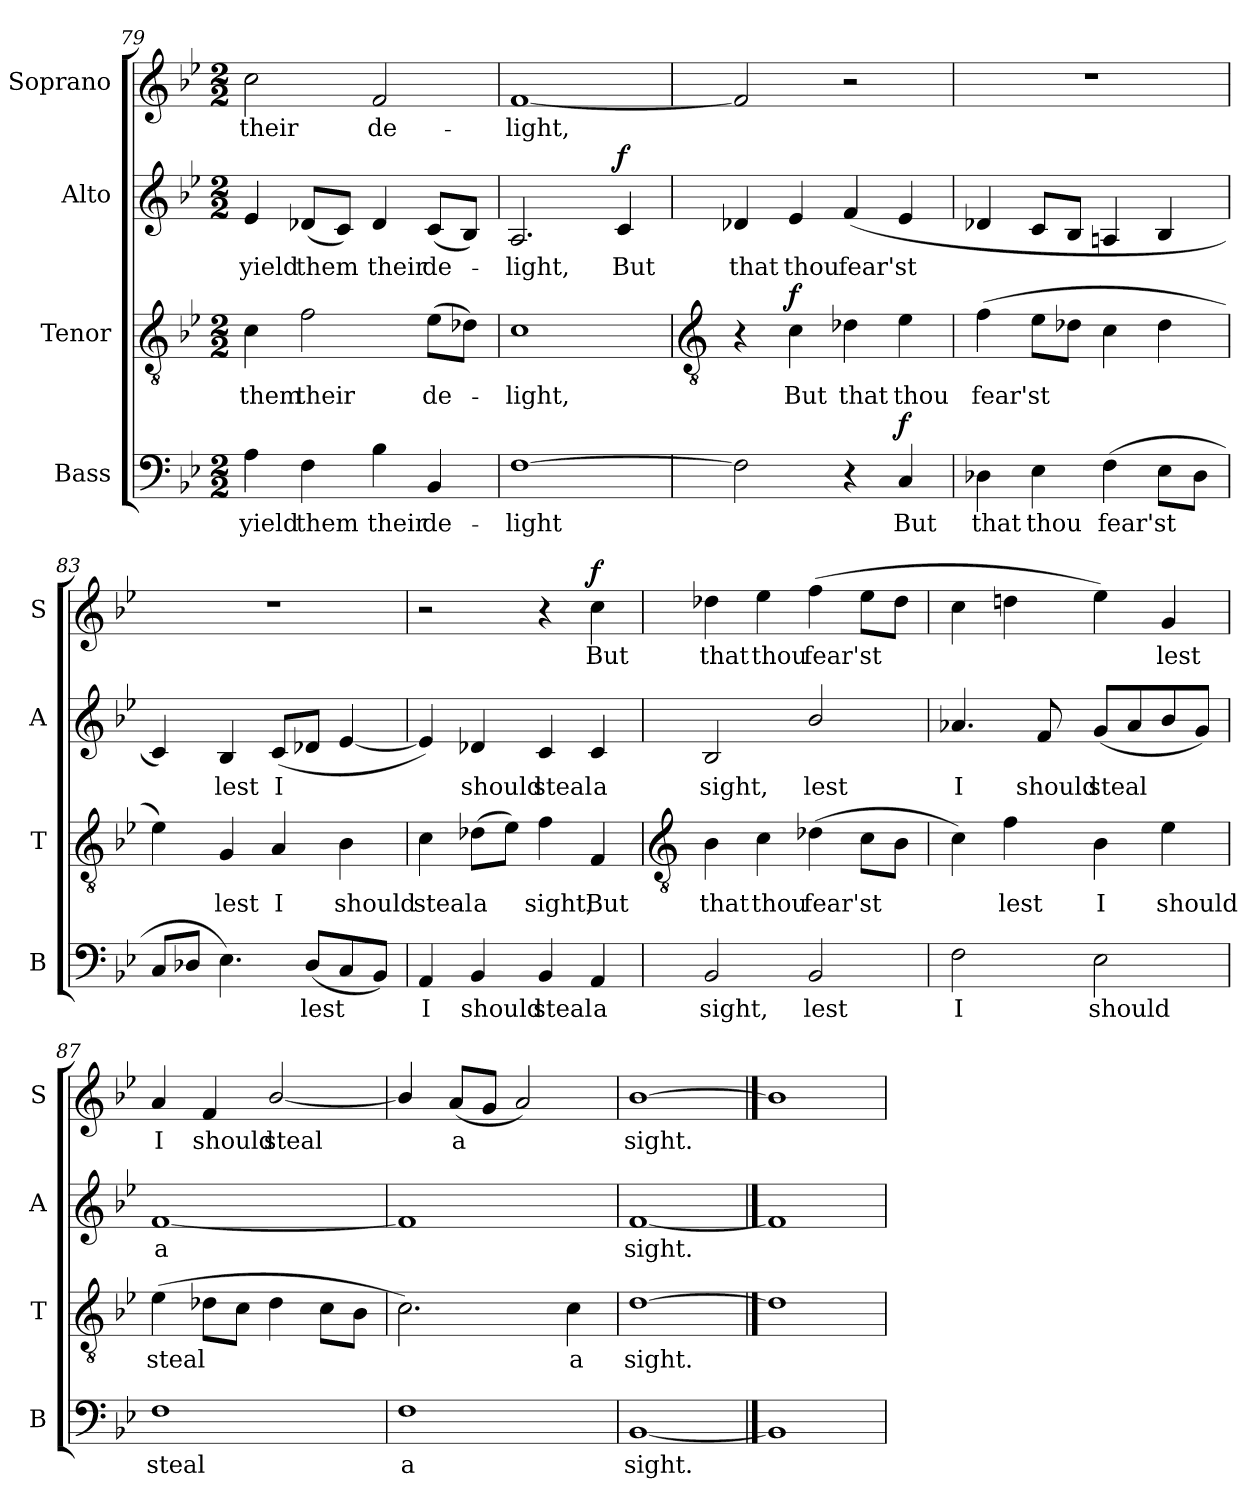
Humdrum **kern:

**kern	**text	**dynam	**kern	**text	**dynam	**kern	**text	**dynam	**kern	**text	**dynam
*part4	*part4	*part4	*part3	*part3	*part3	*part2	*part2	*part2	*part1	*part1	*part1
*staff4	*staff4	*staff4	*staff3	*staff3	*staff3	*staff2	*staff2	*staff2	*staff1	*staff1	*staff1
*I"Bass	*	*	*I"Tenor	*	*	*I"Alto	*	*	*I"Soprano	*	*
*I'B	*	*	*I'T	*	*	*I'A	*	*	*I'S	*	*
*clefF4	*	*	*clefGv2	*	*	*clefG2	*	*	*clefG2	*	*
*k[b-e-]	*	*	*k[b-e-]	*	*	*k[b-e-]	*	*	*k[b-e-]	*	*
*B-:	*	*	*B-:	*	*	*B-:	*	*	*B-:	*	*
*M2/2	*	*	*M2/2	*	*	*M2/2	*	*	*M2/2	*	*
=79	=79	=79	=79	=79	=79	=79	=79	=79	=79	=79	=79
!	!LO:LY:b	!	!	!LO:LY:b	!	!	!LO:LY:b	!	!	!LO:LY:b	!
4A	yield	.	4c	them	.	4e-	yield	.	2cc	their	.
!	!LO:LY:b	!	!	!LO:LY:b	!	!	!LO:LY:b	!	!	!	!
4F	them	.	2f	their	.	(<8d-XL	them	.	.	.	.
.	.	.	.	.	.	8cJ)	.	.	.	.	.
!	!LO:LY:b	!	!	!	!	!	!LO:LY:b	!	!	!LO:LY:b	!
4B-	their	.	.	.	.	4d-	their	.	2f	de-	.
!	!LO:LY:b	!	!	!LO:LY:b	!	!	!LO:LY:b	!	!	!	!
4BB-	de-	.	(>8e-L	de-	.	(<8cL	de-	.	.	.	.
.	.	.	8d-XJ)	.	.	8B-J)	.	.	.	.	.
=80	=80	=80	=80	=80	=80	=80	=80	=80	=80	=80	=80
!	!LO:LY:b	!	!	!LO:LY:b	!	!	!LO:LY:b	!	!	!LO:LY:b	!
[1F	-light	.	1c	light,	.	2.A	light,	.	[1f	-light,	.
!	!	!	!	!	!	!	!LO:LY:b	!LO:DY:b	!	!	!
.	.	.	.	.	.	4c	But	f	.	.	.
!!LO:LB:g=z
=81	=81	=81	=81	=81	=81	=81	=81	=81	=81	=81	=81
*	*	*	*clefGv2	*	*	*	*	*	*	*	*
!	!	!	!	!	!	!	!LO:LY:b	!	!	!	!
2F]	.	.	4r	.	.	4d-X	that	.	2f]	.	.
!	!	!	!	!LO:LY:b	!LO:DY:b	!	!LO:LY:b	!	!	!	!
.	.	.	4c	But	f	4e-	thou	.	.	.	.
!	!	!	!	!LO:LY:b	!	!	!LO:LY:b	!	!	!	!
4r	.	.	4d-X	that	.	(<4f	fear'st	.	2r	.	.
!	!LO:LY:b	!LO:DY:b	!	!LO:LY:b	!	!	!	!	!	!	!
4C	But	f	4e-	thou	.	4e-	.	.	.	.	.
=82	=82	=82	=82	=82	=82	=82	=82	=82	=82	=82	=82
!	!LO:LY:b	!	!	!LO:LY:b	!	!	!	!	!	!	!
4D-X	that	.	(>4f	fear'st	.	4d-X	.	.	1r	.	.
!	!LO:LY:b	!	!	!	!	!	!	!	!	!	!
4E-	thou	.	8e-L	.	.	8cL	.	.	.	.	.
.	.	.	8d-XJ	.	.	8B-J	.	.	.	.	.
!	!LO:LY:b	!	!	!	!	!	!	!	!	!	!
(>4F	fear'st	.	4c	.	.	4An	.	.	.	.	.
8E-L	.	.	4d-	.	.	4B-	.	.	.	.	.
8D-J	.	.	.	.	.	.	.	.	.	.	.
=83	=83	=83	=83	=83	=83	=83	=83	=83	=83	=83	=83
8CL	.	.	4e-)	.	.	4c)	.	.	1r	.	.
8D-XJ	.	.	.	.	.	.	.	.	.	.	.
!	!	!	!	!LO:LY:b	!	!	!LO:LY:b	!	!	!	!
4.E-)	.	.	4G	lest	.	4B-	lest	.	.	.	.
!	!	!	!	!LO:LY:b	!	!	!LO:LY:b	!	!	!	!
.	.	.	4A	I	.	(<8cL	I	.	.	.	.
!	!LO:LY:b	!	!	!	!	!	!	!	!	!	!
(<8D-L	lest	.	.	.	.	8d-XJ	.	.	.	.	.
!	!	!	!	!LO:LY:b	!	!	!	!	!	!	!
8C	.	.	4B-	should	.	[4e-	.	.	.	.	.
8BB-J)	.	.	.	.	.	.	.	.	.	.	.
=84	=84	=84	=84	=84	=84	=84	=84	=84	=84	=84	=84
!	!LO:LY:b	!	!	!LO:LY:b	!	!	!	!	!	!	!
4AA	I	.	4c	steal	.	4e-])	.	.	2r	.	.
!	!LO:LY:b	!	!	!LO:LY:b	!	!	!LO:LY:b	!	!	!	!
4BB-	should	.	(>8d-XL	a	.	4d-X	should	.	.	.	.
.	.	.	8e-J)	.	.	.	.	.	.	.	.
!	!LO:LY:b	!	!	!LO:LY:b	!	!	!LO:LY:b	!	!	!	!
4BB-	steal	.	4f	sight,	.	4c	steal	.	4r	.	.
!	!LO:LY:b	!	!	!LO:LY:b	!	!	!LO:LY:b	!	!	!LO:LY:b	!LO:DY:b
4AA	a	.	4F	But	.	4c	a	.	4cc	But	f
!!LO:LB:g=z
=85	=85	=85	=85	=85	=85	=85	=85	=85	=85	=85	=85
*	*	*	*clefGv2	*	*	*	*	*	*	*	*
!	!LO:LY:b	!	!	!LO:LY:b	!	!	!LO:LY:b	!	!	!LO:LY:b	!
2BB-	sight,	.	4B-	that	.	2B-	sight,	.	4dd-X	that	.
!	!	!	!	!LO:LY:b	!	!	!	!	!	!LO:LY:b	!
.	.	.	4c	thou	.	.	.	.	4ee-	thou	.
!	!LO:LY:b	!	!	!LO:LY:b	!	!	!LO:LY:b	!	!	!LO:LY:b	!
2BB-	lest	.	(>4d-X	fear'st	.	2b-/	lest	.	(>4ff	fear'st	.
.	.	.	8cL	.	.	.	.	.	8ee-L	.	.
.	.	.	8B-J	.	.	.	.	.	8dd-J	.	.
=86	=86	=86	=86	=86	=86	=86	=86	=86	=86	=86	=86
!	!LO:LY:b	!	!	!	!	!	!LO:LY:b	!	!	!	!
2F	I	.	4c)	.	.	4.a-X/	I	.	4cc	.	.
!	!	!	!	!LO:LY:b	!	!	!	!	!	!	!
.	.	.	4f	lest	.	.	.	.	4ddn	.	.
!	!	!	!	!	!	!	!LO:LY:b	!	!	!	!
.	.	.	.	.	.	8f	should	.	.	.	.
!	!LO:LY:b	!	!	!LO:LY:b	!	!	!LO:LY:b	!	!	!	!
2E-	should	.	4B-	I	.	(<8gL	steal	.	4ee-)	.	.
.	.	.	.	.	.	8a-	.	.	.	.	.
!	!	!	!	!LO:LY:b	!	!	!	!	!	!LO:LY:b	!
.	.	.	4e-	should	.	8b-	.	.	4g	lest	.
.	.	.	.	.	.	8gJ)	.	.	.	.	.
=87	=87	=87	=87	=87	=87	=87	=87	=87	=87	=87	=87
!	!LO:LY:b	!	!	!LO:LY:b	!	!	!LO:LY:b	!	!	!LO:LY:b	!
1F	steal	.	(>4e-	steal	.	[1f	a	.	4a/	I	.
!	!	!	!	!	!	!	!	!	!	!LO:LY:b	!
.	.	.	8d-XL	.	.	.	.	.	4f	should	.
.	.	.	8cJ	.	.	.	.	.	.	.	.
!	!	!	!	!	!	!	!	!	!	!LO:LY:b	!
.	.	.	4d-	.	.	.	.	.	[2b-/	steal	.
.	.	.	8cL	.	.	.	.	.	.	.	.
.	.	.	8B-J	.	.	.	.	.	.	.	.
=88	=88	=88	=88	=88	=88	=88	=88	=88	=88	=88	=88
!	!LO:LY:b	!	!	!	!	!	!	!	!	!	!
1F	a	.	2.c)	.	.	1f]	.	.	4b-/]	.	.
!	!	!	!	!	!	!	!	!	!	!LO:LY:b	!
.	.	.	.	.	.	.	.	.	(<8aL	a	.
.	.	.	.	.	.	.	.	.	8gJ	.	.
.	.	.	.	.	.	.	.	.	2a/)	.	.
!	!	!	!	!LO:LY:b	!	!	!	!	!	!	!
.	.	.	4c	a	.	.	.	.	.	.	.
=89	=89	=89	=89	=89	=89	=89	=89	=89	=89	=89	=89
!	!LO:LY:b	!	!	!LO:LY:b	!	!	!LO:LY:b	!	!	!LO:LY:b	!
[1BB-	sight.	.	[1d	sight.	.	[1f	sight.	.	[1b-	sight.	.
==90	==90	==90	==90	==90	==90	==90	==90	==90	==90	==90	==90
1BB-]	.	.	1d]	.	.	1f]	.	.	1b-]	.	.
=	=	=	=	=	=	=	=	=	=	=	=
*-	*-	*-	*-	*-	*-	*-	*-	*-	*-	*-	*-
